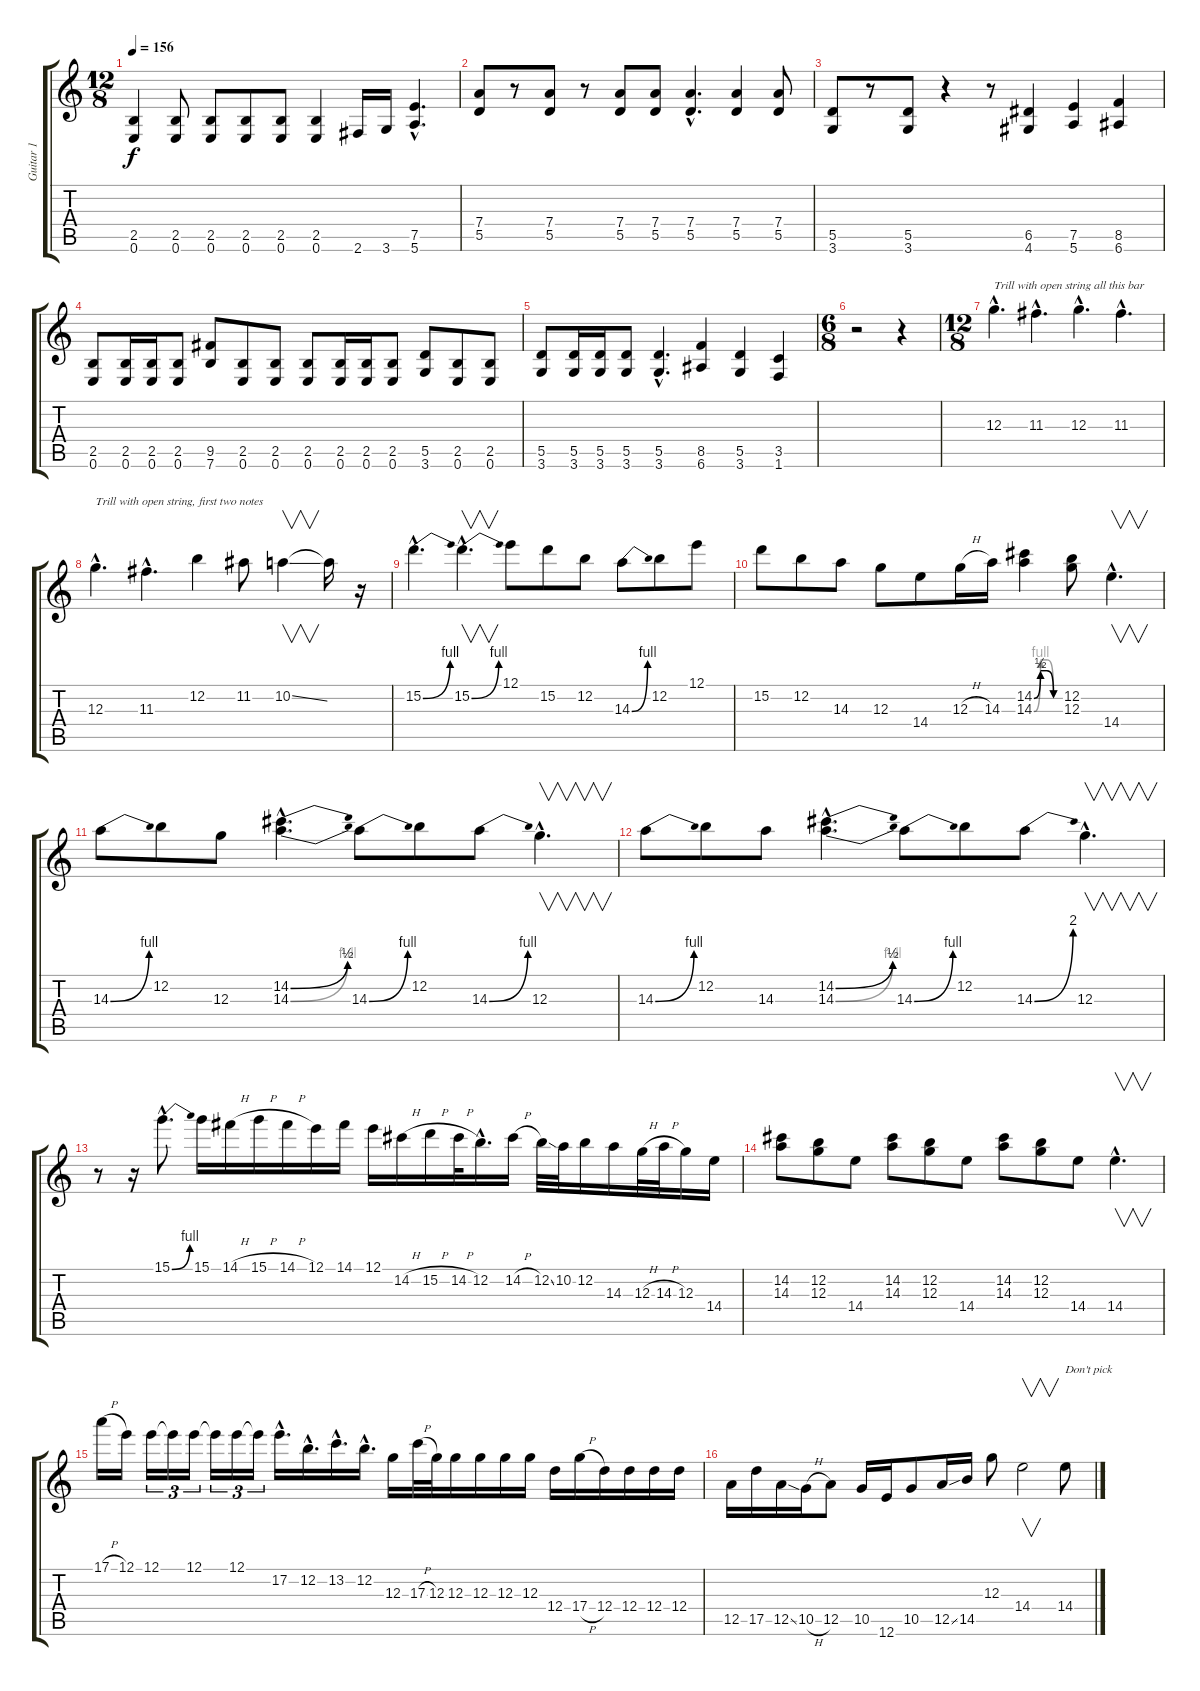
\track ("Guitar 1" "Guitar 1") {instrument distortionguitar}
\staff {score tabs}
\tuning (E4 B3 G3 D3 A2 E2) {hide}
\ts (12 8)
\tempo 156
\clef g2
\ks c
(2.5 0.6).4{dy f} (2.5 0.6).8 (2.5 0.6).8 (2.5 0.6).8 (2.5 0.6).8 (2.5 0.6).4 2.6.16 3.6.16 (7.5{hac} 5.6{hac}).4{d} |
(7.4 5.5).8 r.8 (7.4 5.5).8 r.8 (7.4 5.5).8 (7.4 5.5).8 (7.4{hac} 5.5{hac}).4{d} (7.4 5.5).4 (7.4 5.5).8 |
(5.5 3.6).8 r.8 (5.5 3.6).8 r.4 r.8 (6.5 4.6).4 (7.5 5.6).4 (8.5 6.6).4 |
(2.5 0.6).8 (2.5 0.6).16 (2.5 0.6).16 (2.5 0.6).8 (9.5 7.6).8 (2.5 0.6).8 (2.5 0.6).8 (2.5 0.6).8 (2.5 0.6).16 (2.5 0.6).16 (2.5 0.6).8 (5.5 3.6).8 (2.5 0.6).8 (2.5 0.6).8 |
(5.5 3.6).8 (5.5 3.6).16 (5.5 3.6).16 (5.5 3.6).8 (5.5{hac} 3.6{hac}).4{d} (8.5 6.6).4 (5.5 3.6).4 (3.5 1.6).4 |
\ts (6 8)
r.2 r.4 |
\ts (12 8)
12.3{hac}.4{d txt "Trill with open string all this bar "} 11.3{hac}.4{d} 12.3{hac}.4{d} 11.3{hac}.4{d} |
12.3{hac}.4{d txt "Trill with open string, first two notes"} 11.3{hac}.4{d} 12.2.4 11.2.8 10.2{ss}.4{v} 10.2{t}.16 r.16 |
15.2{be (bend 0 0 60 4) hac}.4{d} 15.2{be (bend 0 0 60 4) hac}.4{v d} 12.1.8 15.2.8 12.2.8 14.3{be (bend 0 0 60 4)}.8 12.2.8 12.1.8 |
15.2.8 12.2.8 14.3.8 12.3.8 14.4.8 12.3{h}.16 14.3.16 (14.2{be (custom 0 0 15 2 30 2 45 0 60 0)} 14.3{be (custom 0 0 15 4 30 4 45 0 60 0)}).4 (12.2 12.3).8 14.4{hac}.4{v d} |
14.3{be (bend 0 0 60 4)}.8 12.2.8 12.3.8 (14.2{be (bend 0 0 60 2) hac} 14.3{be (bend 0 0 60 4) hac}).4{d} 14.3{be (bend 0 0 60 4)}.8 12.2.8 14.3{be (bend 0 0 60 4)}.8 12.3{hac}.4{v d} |
14.3{be (bend 0 0 60 4)}.8 12.2.8 14.3.8 (14.2{be (bend 0 0 60 2) hac} 14.3{be (bend 0 0 60 4) hac}).4{d} 14.3{be (bend 0 0 60 4)}.8 12.2.8 14.3{be (bend 0 0 60 8)}.8 12.3{hac}.4{v d} |
r.8 r.16 15.1{be (bend 0 0 60 4) hac}.8{d} 15.1.16 14.1{h}.16 15.1{h}.16 14.1{h}.16 12.1.16 14.1.16 12.1.16 14.2{h}.16 15.2{h}.16 14.2{h}.32 12.2{hac}.16{d} 14.2{h}.16 12.2{ss}.32 10.2.32 12.2.16 14.3.16 12.3{h}.32 14.3{h}.32 12.3.16 14.4.16 |
(14.2 14.3).8 (12.2 12.3).8 14.4.8 (14.2 14.3).8 (12.2 12.3).8 14.4.8 (14.2 14.3).8 (12.2 12.3).8 14.4.8 14.4{hac}.4{v d} |
17.1{h}.16 12.1.16 12.1.16{tu (3 2)} 12.1{t}.16{tu (3 2)} 12.1.16{tu (3 2)} 12.1{t}.16{tu (3 2)} 12.1.16{tu (3 2)} 12.1{t}.16{tu (3 2)} 17.2{hac}.16{d} 12.2{hac}.16{d} 13.2{hac}.16{d} 12.2{hac}.16{d} 12.3.16 17.3{h}.32 12.3.32 12.3.16 12.3.16 12.3.16 12.3.16 12.4.16 17.4{h}.16 12.4.16 12.4.16 12.4.16 12.4.16 |
12.5.16 17.5.16 12.5{ss}.16 10.5{h}.16 12.5.8 10.5.16 12.6.16 10.5.8 12.5{ss}.16 14.5.16 12.3.8 14.4.2{v} 14.4.8{txt "Don't pick"}
